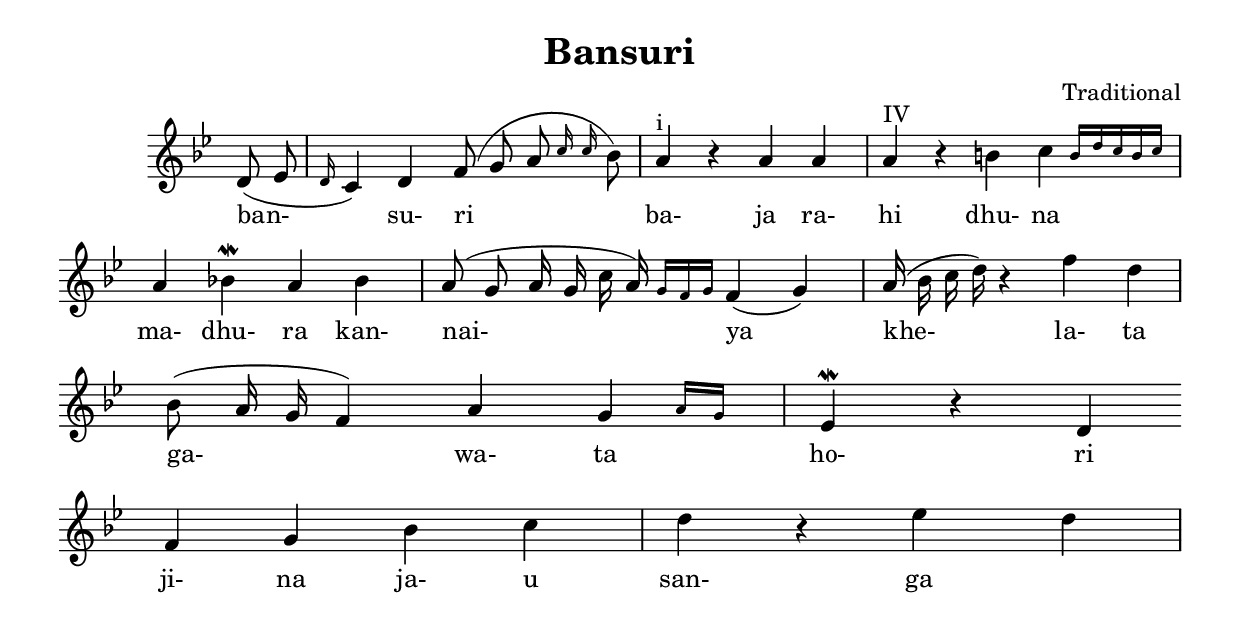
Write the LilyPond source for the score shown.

#(ly:set-option 'midi-extension "mid")
\version "2.12.3"
\include "english.ly"
\header{
title = "Bansuri"
composer = "Traditional"
}
%{

%}
melody = {
\once \override Staff.TimeSignature #'stencil = ##f
\clef treble
\key c \phrygian
\cadenzaOn


 \bar "|:"  c'8( df'8 \bar "|"  \grace {c'16}bf4) c'4 ef'8( f'8 \afterGrace g'8{bf'16} \grace {bf'16}af'8) \bar "|"  g'4^"i" r4 g'4 g'4 \bar "|"  g'4^"IV" r4 a'4 \afterGrace bf'4{a'16[ c''16 bf'16 a'16 bf'16]} \bar "|"  \break
\grace s64 g'4 af'4\mordent g'4 af'4 \bar "|"  g'8( f'8 g'16 f'16 bf'16 g'16) \grace {f'16[ ef'16 f'16]}ef'4( f'4) \bar "|"  g'16( af'16 bf'16 c''16) r4 ef''4 c''4 \bar "|"  \break
\grace s64 af'8( g'16 f'16 ef'4) g'4 \afterGrace f'4{g'16[ f'16]} \bar "|"  df'4\mordent r4 c'4 \bar ":|"  \break
\grace s64 ef'4 f'4 af'4 bf'4 \bar "|"  c''4 r4 df''4 c''4 \bar "|"  \break

}


text = \lyricmode {
ban-   su- ri    ba- ja ra- hi dhu- na ma- dhu- ra kan- nai-      ya  khe-    la- ta ga-    wa- ta ho- ri ji- na ja- u san- ga  
}

\score{
\transpose c' d'
<<
\new Voice = "one" {
\melody
}
\new Lyrics \lyricsto "one" \text
>>
\layout {
\context {
\Score
\remove "Bar_number_engraver"
}
}
\midi {
\context {
\Score
tempoWholesPerMinute = #(ly:make-moment 200 4)
}
}
}